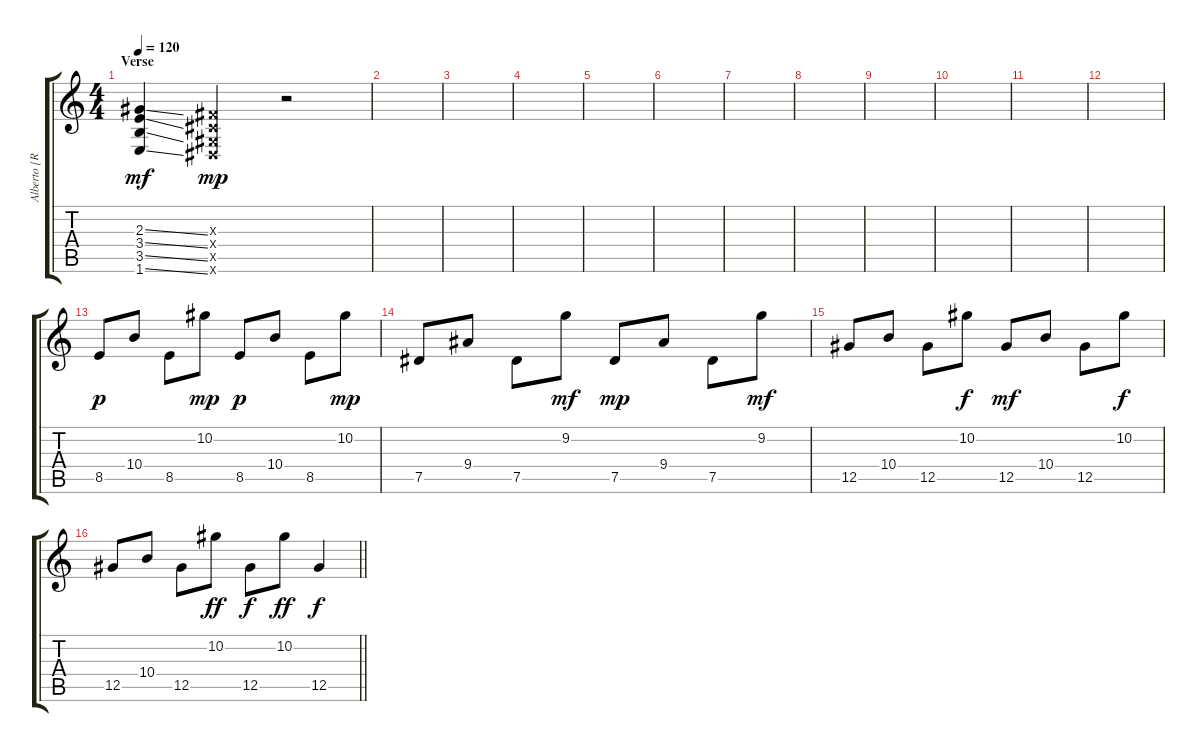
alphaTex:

\track ("Alberto [Rythm Guitar]" "Alberto [R") {instrument overdrivenguitar}
\staff {score tabs}
\tuning (Eb4 Bb3 Gb3 Db3 Ab2 Eb2) {hide}
\ts (4 4)
\section ("" "Verse")
\tempo 120
\clef g2
\ks c
(2.3{ss} 3.4{ss} 3.5{ss} 1.6{ss}).4{dy mf} (0.3{x} 0.4{x} 0.5{x} 0.6{x}).4{dy mp} r.2 |
|
|
|
|
|
|
|
|
|
|
|
8.5.8{dy p} 10.4.8 8.5.8 10.2.8{dy mp} 8.5.8{dy p} 10.4.8 8.5.8 10.2.8{dy mp} |
7.5.8 9.4.8 7.5.8 9.2.8{dy mf} 7.5.8{dy mp} 9.4.8 7.5.8 9.2.8{dy mf} |
12.5.8 10.4.8 12.5.8 10.2.8{dy f} 12.5.8{dy mf} 10.4.8 12.5.8 10.2.8{dy f} |
\barLineRight lightlight
12.5.8 10.4.8 12.5.8 10.2.8{dy ff} 12.5.8{dy f} 10.2.8{dy ff} 12.5.4{dy f}
